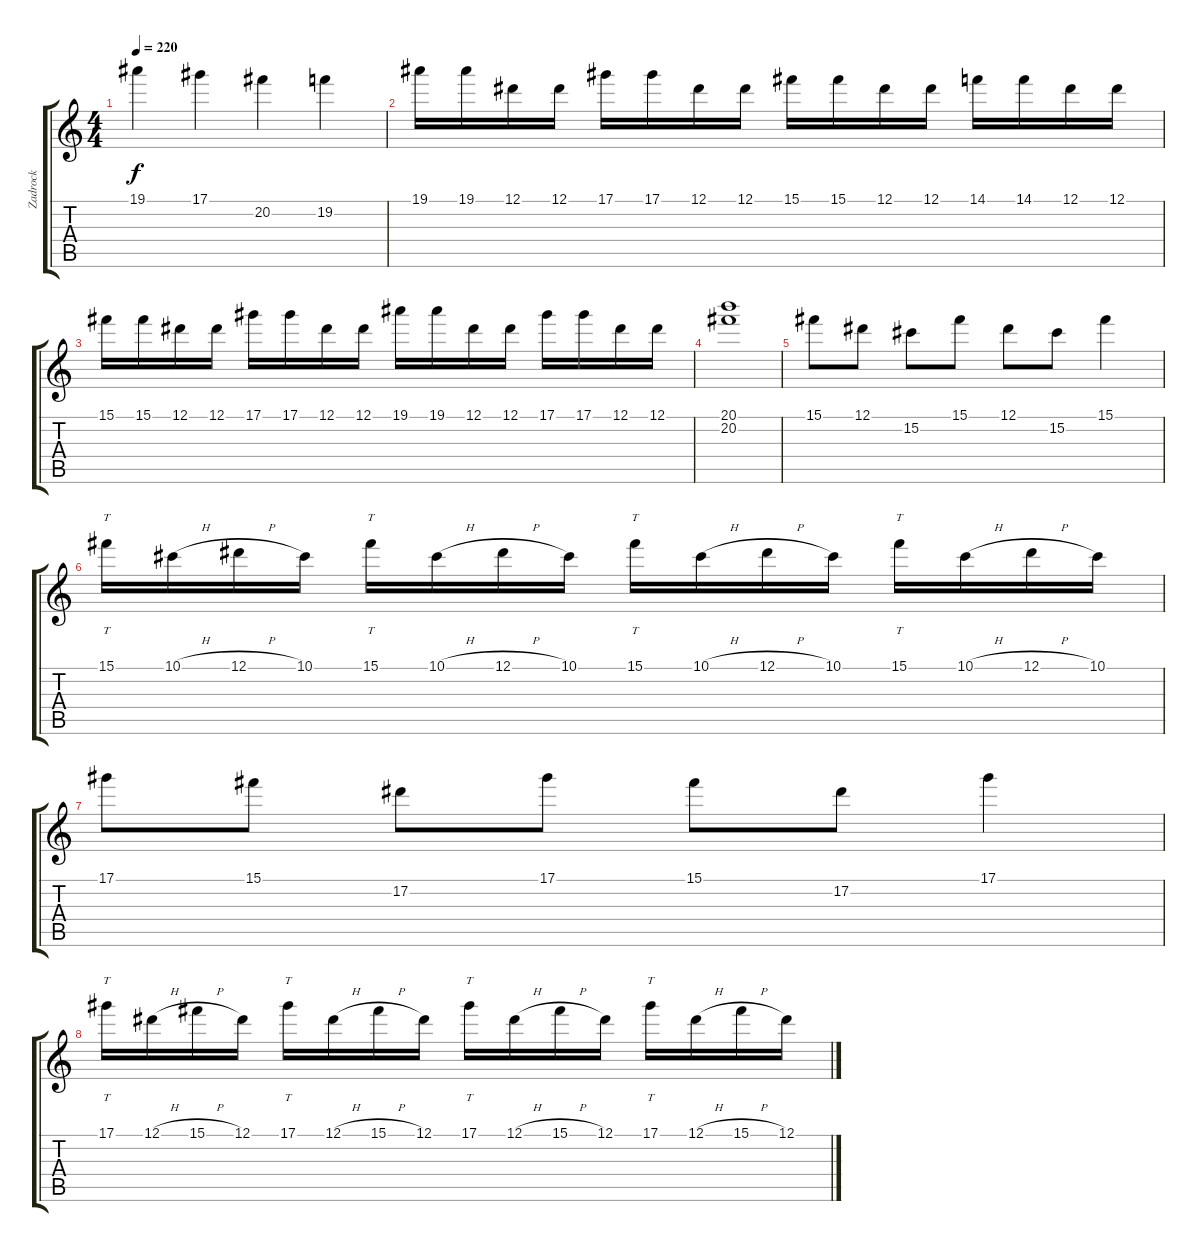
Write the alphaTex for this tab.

\track ("Zadrock" "Zadrock") {instrument overdrivenguitar}
\staff {score tabs}
\tuning (Eb4 Bb3 Gb3 Db3 Ab2 Eb2) {hide}
\ts (4 4)
\tempo 220
\clef g2
\ks c
19.1.4{dy f} 17.1.4 20.2.4 19.2.4 |
19.1.16 19.1.16 12.1.16 12.1.16 17.1.16 17.1.16 12.1.16 12.1.16 15.1.16 15.1.16 12.1.16 12.1.16 14.1.16 14.1.16 12.1.16 12.1.16 |
15.1.16 15.1.16 12.1.16 12.1.16 17.1.16 17.1.16 12.1.16 12.1.16 19.1.16 19.1.16 12.1.16 12.1.16 17.1.16 17.1.16 12.1.16 12.1.16 |
(20.1 20.2).1 |
15.1.8 12.1.8 15.2.8 15.1.8 12.1.8 15.2.8 15.1.4 |
15.1.16{tt} 10.1{h}.16 12.1{h}.16 10.1.16 15.1.16{tt} 10.1{h}.16 12.1{h}.16 10.1.16 15.1.16{tt} 10.1{h}.16 12.1{h}.16 10.1.16 15.1.16{tt} 10.1{h}.16 12.1{h}.16 10.1.16 |
17.1.8 15.1.8 17.2.8 17.1.8 15.1.8 17.2.8 17.1.4 |
17.1.16{tt} 12.1{h}.16 15.1{h}.16 12.1.16 17.1.16{tt} 12.1{h}.16 15.1{h}.16 12.1.16 17.1.16{tt} 12.1{h}.16 15.1{h}.16 12.1.16 17.1.16{tt} 12.1{h}.16 15.1{h}.16 12.1.16
